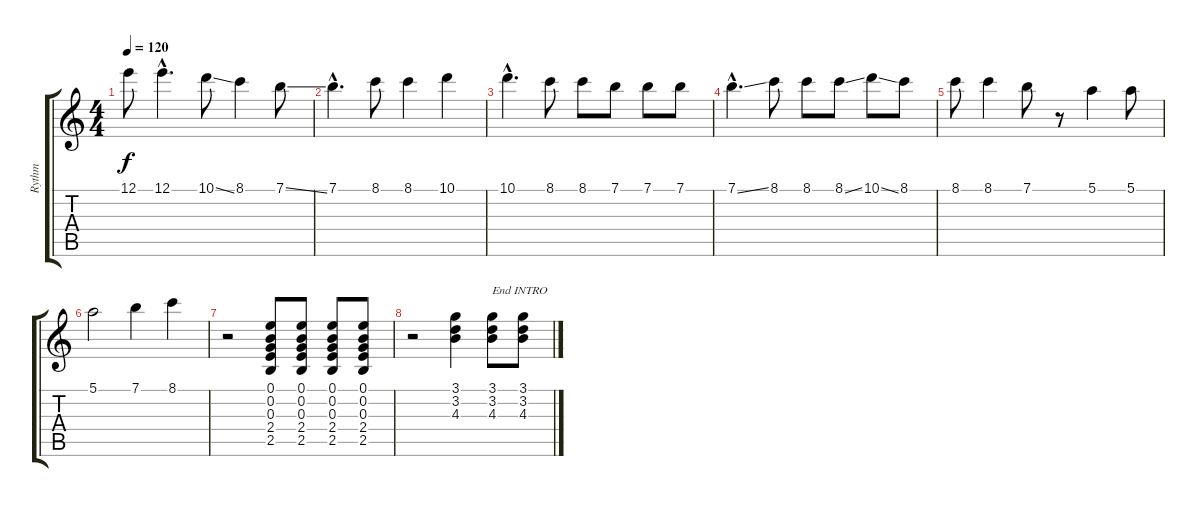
\track ("Rythm" "Rythm") {instrument distortionguitar}
\staff {score tabs}
\tuning (E4 B3 G3 D3 A2 E2) {hide}
\ts (4 4)
\tempo 120
\clef g2
\ks c
12.1.8{dy f instrument distortionguitar} 12.1{hac}.4{d} 10.1{ss}.8 8.1.4 7.1{ss}.8 |
7.1{hac}.4{d} 8.1.8 8.1.4 10.1.4 |
10.1{hac}.4{d} 8.1.8 8.1.8 7.1.8 7.1.8 7.1.8 |
7.1{ss hac}.4{d} 8.1.8 8.1.8 8.1{ss}.8 10.1{ss}.8 8.1.8 |
8.1.8 8.1.4 7.1.8 r.8 5.1.4 5.1.8 |
5.1.2 7.1.4 8.1.4 |
r.2 (0.1 0.2 0.3 2.4 2.5).8 (0.1 0.2 0.3 2.4 2.5).8 (0.1 0.2 0.3 2.4 2.5).8 (0.1 0.2 0.3 2.4 2.5).8 |
r.2 (3.1 3.2 4.3).4 (3.1 3.2 4.3).8{txt "End INTRO"} (3.1 3.2 4.3).8
